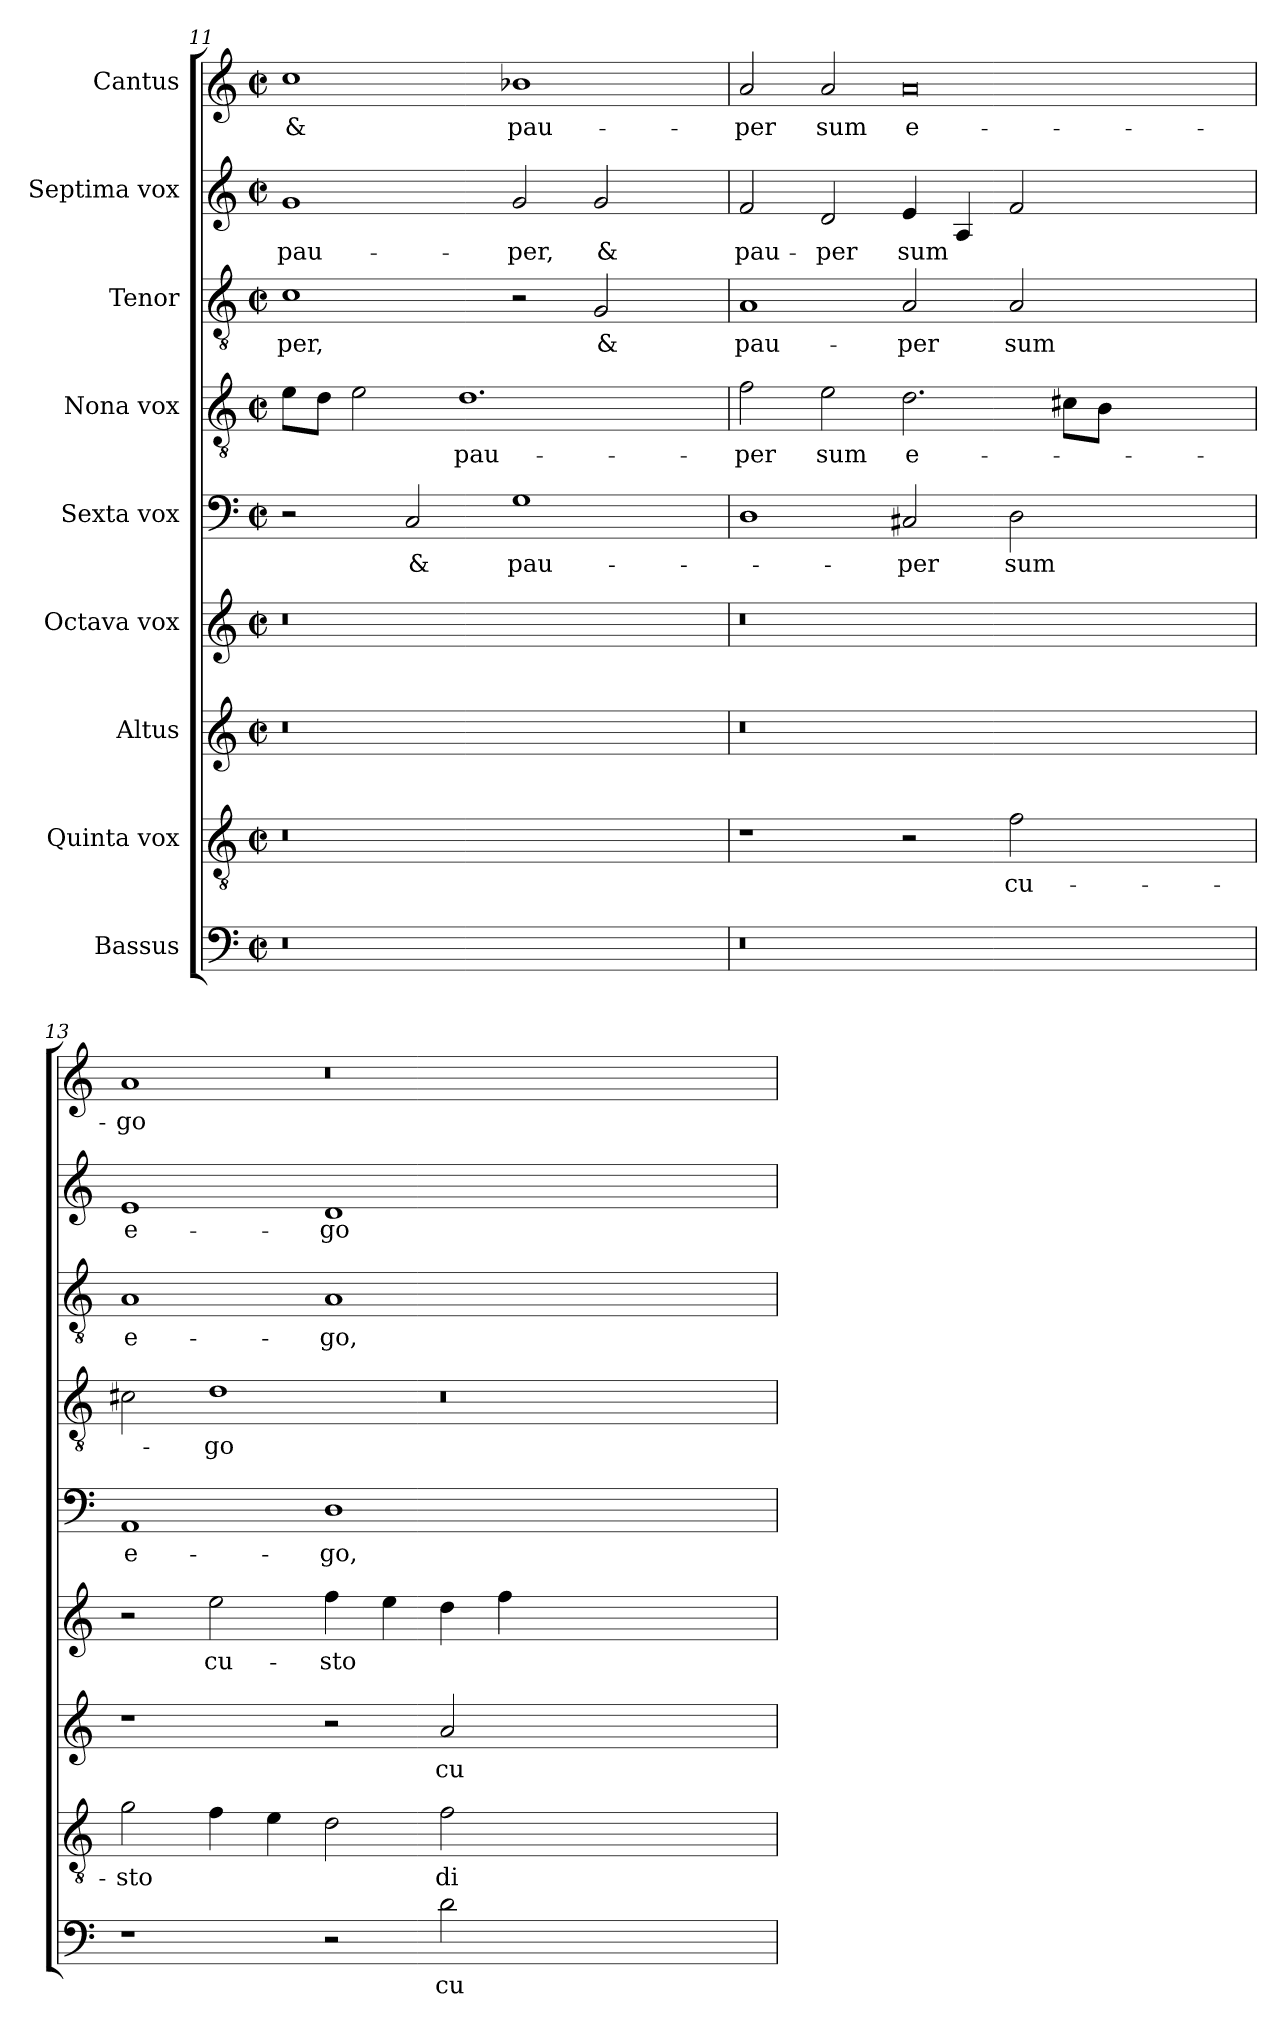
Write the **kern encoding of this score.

**kern	**text	**kern	**text	**kern	**text	**kern	**text	**kern	**text	**kern	**text	**kern	**text	**kern	**text	**kern	**text
*part9	*part9	*part8	*part8	*part7	*part7	*part6	*part6	*part5	*part5	*part4	*part4	*part3	*part3	*part2	*part2	*part1	*part1
*staff9	*staff9	*staff8	*staff8	*staff7	*staff7	*staff6	*staff6	*staff5	*staff5	*staff4	*staff4	*staff3	*staff3	*staff2	*staff2	*staff1	*staff1
*I"Bassus	*	*I"Quinta vox	*	*I"Altus	*	*I"Octava vox	*	*I"Sexta vox	*	*I"Nona vox	*	*I"Tenor	*	*I"Septima vox	*	*I"Cantus	*
*clefF4	*	*clefGv2	*	*clefG2	*	*clefG2	*	*clefF4	*	*clefGv2	*	*clefGv2	*	*clefG2	*	*clefG2	*
*k[]	*	*k[]	*	*k[]	*	*k[]	*	*k[]	*	*k[]	*	*k[]	*	*k[]	*	*k[]	*
*C:	*	*C:	*	*C:	*	*C:	*	*C:	*	*C:	*	*C:	*	*C:	*	*C:	*
*M4/2	*	*M4/2	*	*M4/2	*	*M4/2	*	*M4/2	*	*M4/2	*	*M4/2	*	*M4/2	*	*M4/2	*
*met(c|)	*	*met(c|)	*	*met(c|)	*	*met(c|)	*	*met(c|)	*	*met(c|)	*	*met(c|)	*	*met(c|)	*	*met(c|)	*
=11	=11	=11	=11	=11	=11	=11	=11	=11	=11	=11	=11	=11	=11	=11	=11	=11	=11
!	!	!	!	!	!	!	!	!	!	!	!	!	!LO:LY:b	!	!LO:LY:b	!	!LO:LY:b
0r	.	0r	.	0r	.	0r	.	2r	.	8eL	.	1c	-per,	1g	pau-	1cc	&
.	.	.	.	.	.	.	.	.	.	8dJ	.	.	.	.	.	.	.
.	.	.	.	.	.	.	.	.	.	2e	.	.	.	.	.	.	.
!	!	!	!	!	!	!	!	!	!LO:LY:b	!	!	!	!	!	!	!	!
.	.	.	.	.	.	.	.	2C	&	.	.	.	.	.	.	.	.
!	!	!	!	!	!	!	!	!	!	!	!LO:LY:b	!	!	!	!	!	!
.	.	.	.	.	.	.	.	.	.	1.d	pau-	.	.	.	.	.	.
!	!	!	!	!	!	!	!	!	!LO:LY:b	!	!	!	!	!	!LO:LY:b	!	!LO:LY:b
.	.	.	.	.	.	.	.	1G	pau-	.	.	2r	.	2g	-per,	1b-X	pau-
!	!	!	!	!	!	!	!	!	!	!	!	!	!LO:LY:b	!	!LO:LY:b	!	!
.	.	.	.	.	.	.	.	.	.	.	.	2G	&	2g	&	.	.
4ryy	.	4ryy	.	4ryy	.	4ryy	.	4ryy	.	.	.	4ryy	.	4ryy	.	4ryy	.
=12	=12	=12	=12	=12	=12	=12	=12	=12	=12	=12	=12	=12	=12	=12	=12	=12	=12
!	!	!	!	!	!	!	!	!	!	!	!LO:LY:b	!	!LO:LY:b	!	!LO:LY:b	!	!LO:LY:b
0r	.	1r	.	0r	.	0r	.	1D	.	2f	-per	1A	pau-	2f	pau-	2a	-per
!	!	!	!	!	!	!	!	!	!	!	!LO:LY:b	!	!	!	!LO:LY:b	!	!LO:LY:b
.	.	.	.	.	.	.	.	.	.	2e	sum	.	.	2d	-per	2a	sum
!	!	!	!	!	!	!	!	!	!LO:LY:b	!	!LO:LY:b	!	!LO:LY:b	!	!LO:LY:b	!	!LO:LY:b
.	.	2r	.	.	.	.	.	2C#X	-per	2.d	e-	2A	-per	4e	sum	0a	e-
.	.	.	.	.	.	.	.	.	.	.	.	.	.	4A	.	.	.
!	!	!	!LO:LY:b	!	!	!	!	!	!LO:LY:b	!	!	!	!LO:LY:b	!	!	!	!
.	.	2f	cu-	.	.	.	.	2D	sum	.	.	2A	sum	2f	.	.	.
.	.	.	.	.	.	.	.	.	.	8c#L	.	.	.	.	.	.	.
.	.	.	.	.	.	.	.	.	.	8BJ	.	.	.	.	.	.	.
1ryy	.	1ryy	.	1ryy	.	1ryy	.	1ryy	.	1ryy	.	1ryy	.	1ryy	.	.	.
=13	=13	=13	=13	=13	=13	=13	=13	=13	=13	=13	=13	=13	=13	=13	=13	=13	=13
!	!	!	!LO:LY:b	!	!	!	!	!	!LO:LY:b	!	!	!	!LO:LY:b	!	!LO:LY:b	!	!LO:LY:b
1r	.	2g	-sto	1r	.	2r	.	1AA	e-	2c#X	.	1A	e-	1e	e-	1a	-go
!	!	!	!	!	!	!	!LO:LY:b	!	!	!	!LO:LY:b	!	!	!	!	!	!
.	.	4f	.	.	.	2ee	cu-	.	.	1d	-go	.	.	.	.	.	.
.	.	4e	.	.	.	.	.	.	.	.	.	.	.	.	.	.	.
!	!	!	!	!	!	!	!LO:LY:b	!	!LO:LY:b	!	!	!	!LO:LY:b	!	!LO:LY:b	!	!
2r	.	2d	.	2r	.	4ff	-sto	1D	-go,	.	.	1A	-go,	1d	-go	0r	.
.	.	.	.	.	.	4ee	.	.	.	.	.	.	.	.	.	.	.
!	!LO:LY:b	!	!LO:LY:b	!	!LO:LY:b	!	!	!	!	!	!	!	!	!	!	!	!
2d	cu-	2f	di	2a	cu-	4dd	.	.	.	0r	.	.	.	.	.	.	.
.	.	.	.	.	.	4ff	.	.	.	.	.	.	.	.	.	.	.
1.ryy	.	1.ryy	.	1.ryy	.	1.ryy	.	1.ryy	.	.	.	1.ryy	.	1.ryy	.	.	.
.	.	.	.	.	.	.	.	.	.	.	.	.	.	.	.	2ryy	.
=	=	=	=	=	=	=	=	=	=	=	=	=	=	=	=	=	=
*-	*-	*-	*-	*-	*-	*-	*-	*-	*-	*-	*-	*-	*-	*-	*-	*-	*-
